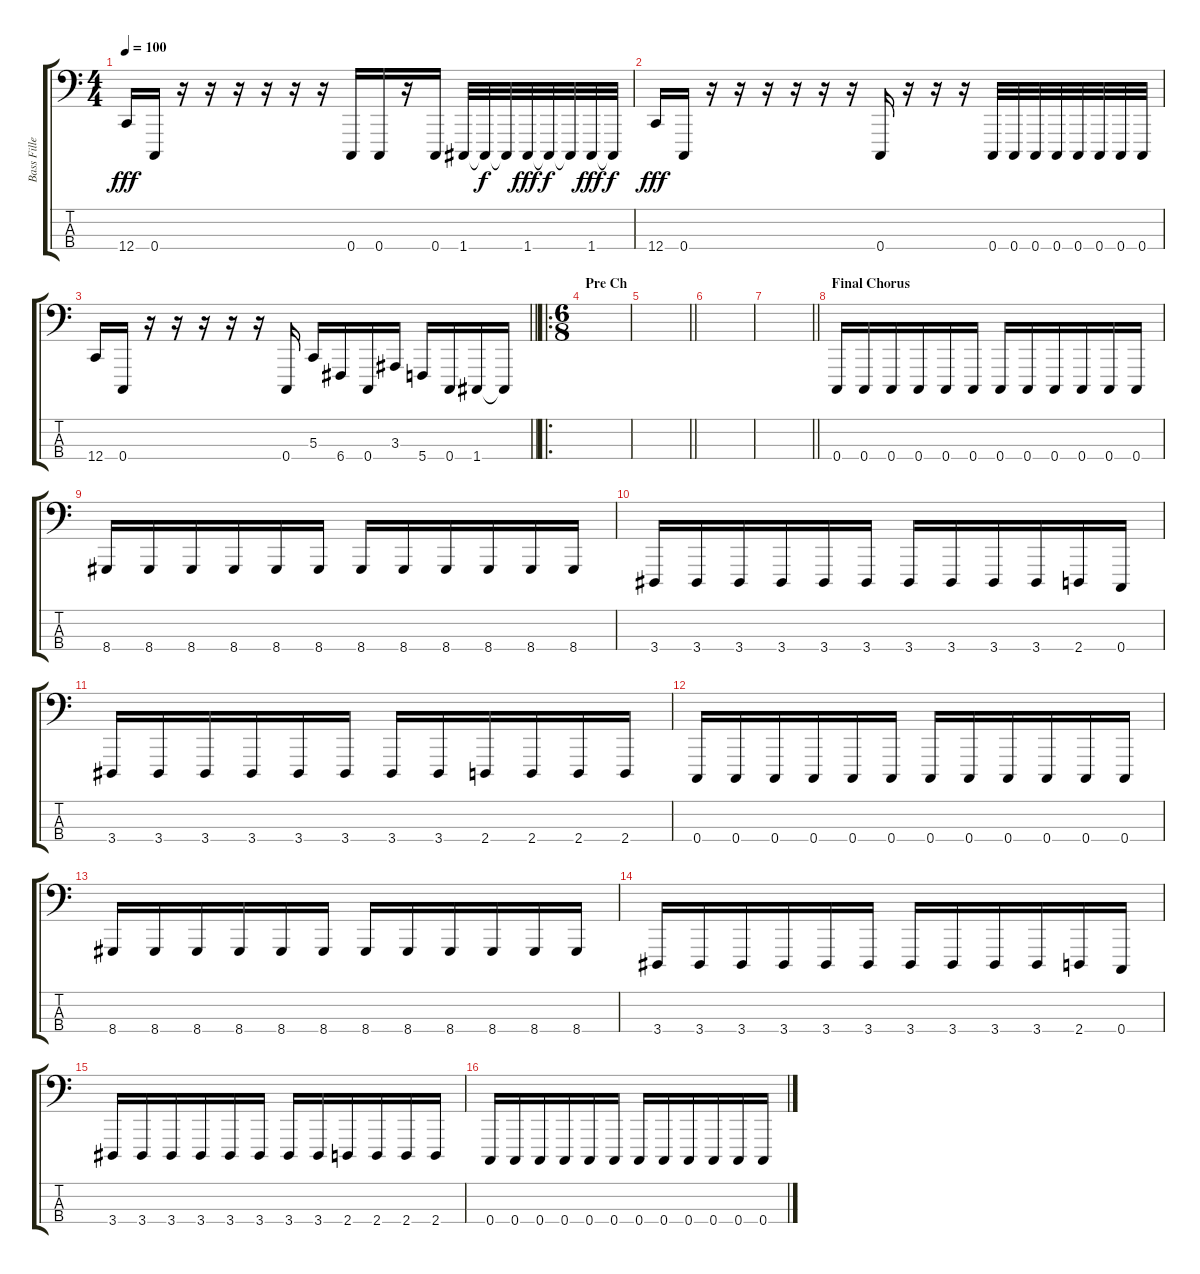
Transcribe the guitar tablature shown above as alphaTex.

\track ("Bass Filler" "Bass Fille") {instrument lead8bassandlead}
\staff {score tabs}
\tuning (F2 C2 G1 C1) {hide}
\ts (4 4)
\tempo 100
\clef f4
\ks c
12.4.16{dy fff} 0.4.16 r.16 r.16 r.16 r.16 r.16 r.16 0.4.16 0.4.16 r.16 0.4.16 1.4.32 1.4{t}.32{dy f} 1.4{t}.32 1.4.32{dy fff} 1.4{t}.32{dy f} 1.4{t}.32 1.4.32{dy fff} 1.4{t}.32{dy f} |
12.4.16{dy fff} 0.4.16 r.16 r.16 r.16 r.16 r.16 r.16 0.4.16 r.16 r.16 r.16 0.4.32 0.4.32 0.4.32 0.4.32 0.4.32 0.4.32 0.4.32 0.4.32 |
\barLineRight lightlight
12.4.16 0.4.16 r.16 r.16 r.16 r.16 r.16 0.4.16 5.3.16 6.4.16 0.4.16 3.3.16 5.4.16 0.4.16 1.4.16 1.4{t}.16 |
\ro
\ts (6 8)
\section ("" "Pre Ch")
|
\barLineRight lightlight
|
|
\barLineRight lightlight
|
\section ("" "Final Chorus")
0.4.16 0.4.16 0.4.16 0.4.16 0.4.16 0.4.16 0.4.16 0.4.16 0.4.16 0.4.16 0.4.16 0.4.16 |
8.4.16 8.4.16 8.4.16 8.4.16 8.4.16 8.4.16 8.4.16 8.4.16 8.4.16 8.4.16 8.4.16 8.4.16 |
3.4.16 3.4.16 3.4.16 3.4.16 3.4.16 3.4.16 3.4.16 3.4.16 3.4.16 3.4.16 2.4.16 0.4.16 |
3.4.16 3.4.16 3.4.16 3.4.16 3.4.16 3.4.16 3.4.16 3.4.16 2.4.16 2.4.16 2.4.16 2.4.16 |
0.4.16 0.4.16 0.4.16 0.4.16 0.4.16 0.4.16 0.4.16 0.4.16 0.4.16 0.4.16 0.4.16 0.4.16 |
8.4.16 8.4.16 8.4.16 8.4.16 8.4.16 8.4.16 8.4.16 8.4.16 8.4.16 8.4.16 8.4.16 8.4.16 |
3.4.16 3.4.16 3.4.16 3.4.16 3.4.16 3.4.16 3.4.16 3.4.16 3.4.16 3.4.16 2.4.16 0.4.16 |
3.4.16 3.4.16 3.4.16 3.4.16 3.4.16 3.4.16 3.4.16 3.4.16 2.4.16 2.4.16 2.4.16 2.4.16 |
0.4.16 0.4.16 0.4.16 0.4.16 0.4.16 0.4.16 0.4.16 0.4.16 0.4.16 0.4.16 0.4.16 0.4.16
